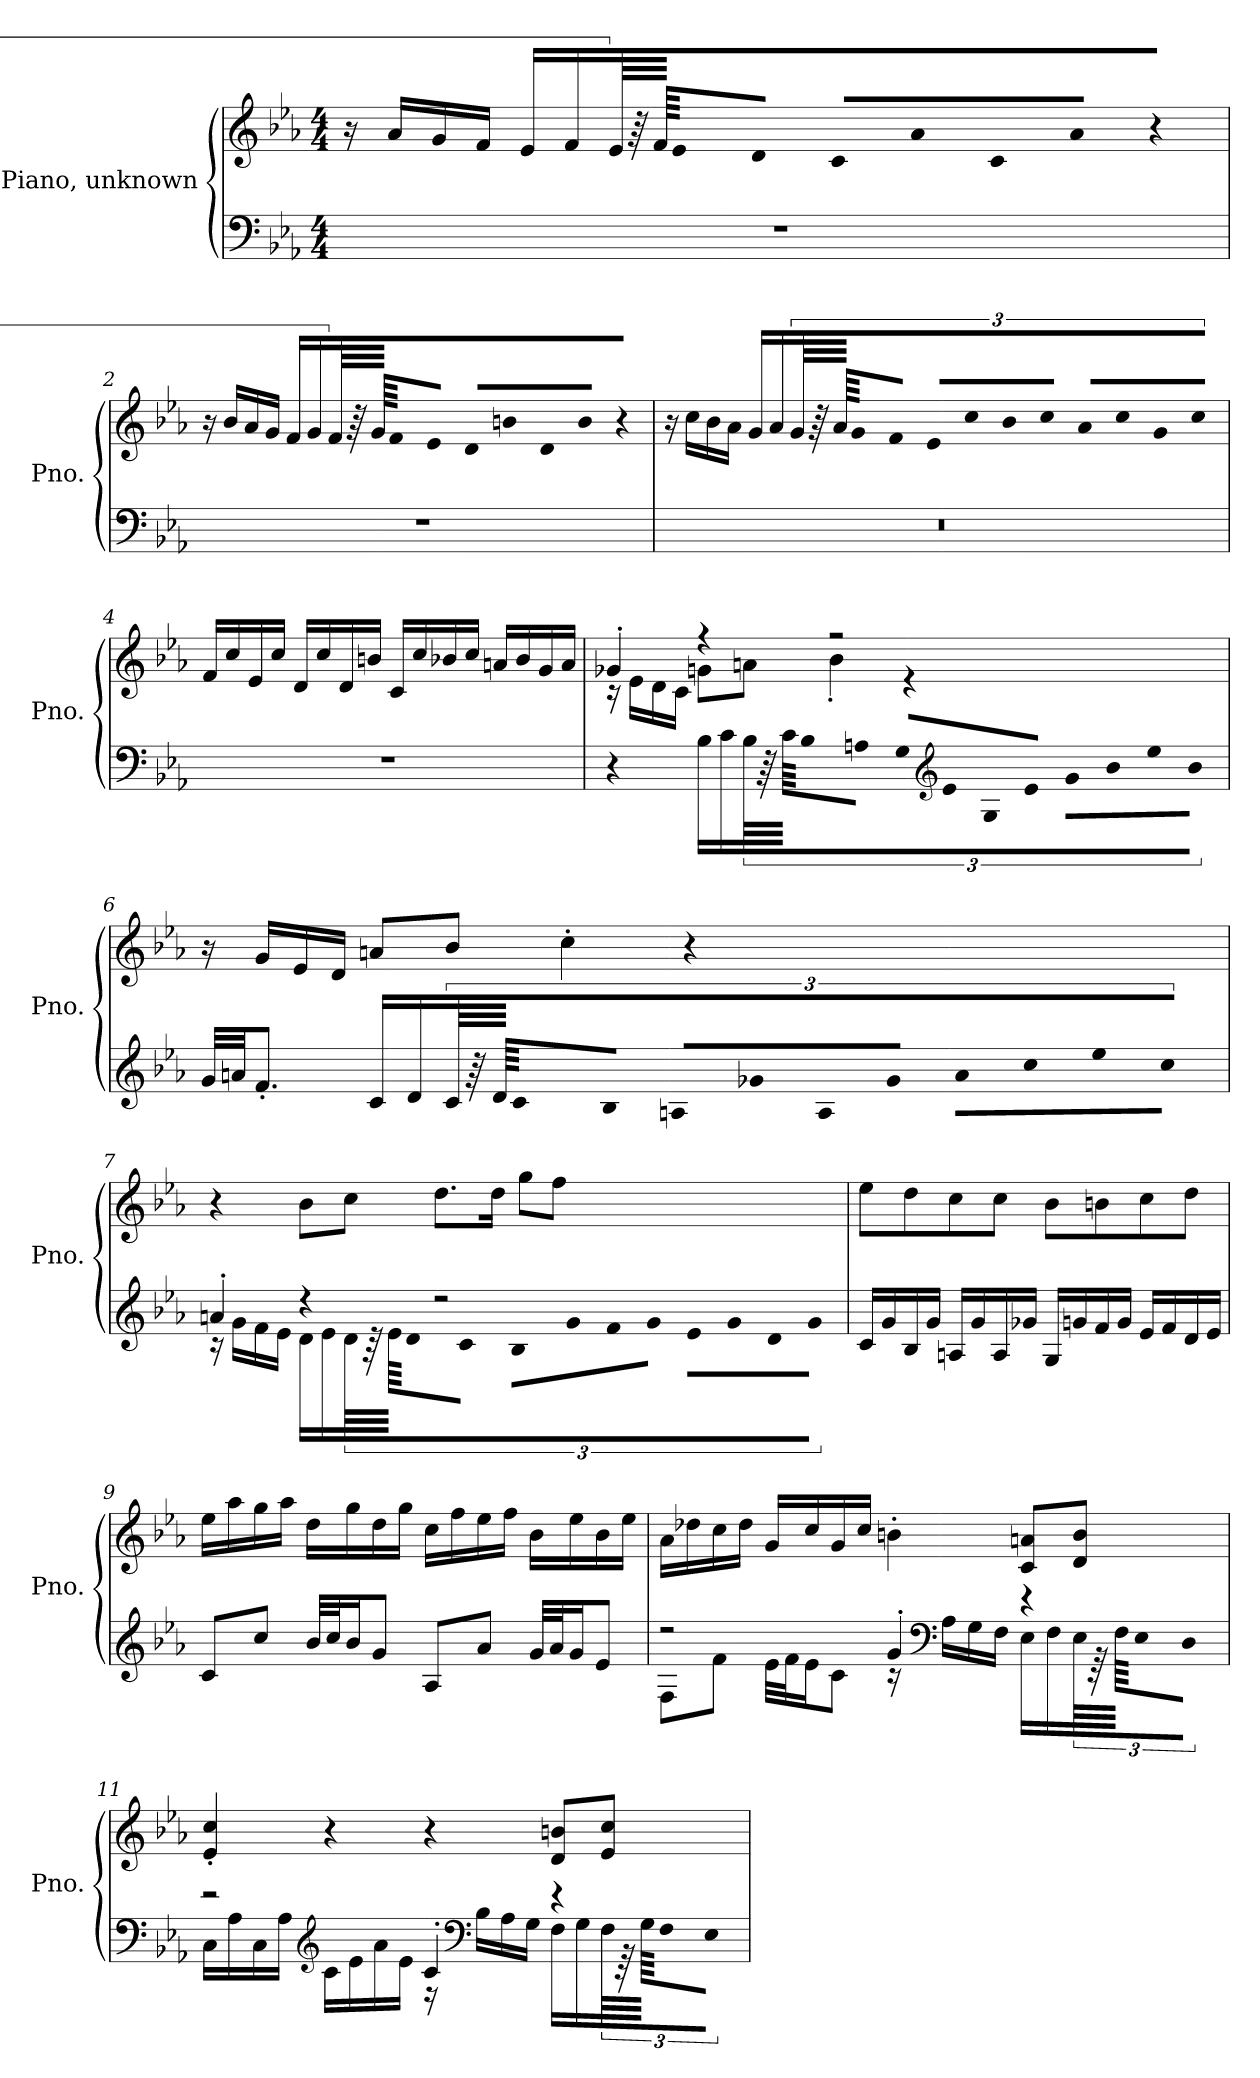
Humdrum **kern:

**kern	**kern
*part1	*part1
*staff2	*staff1
*I"Piano, unknown	*
*I'Pno.	*
*clefF4	*clefG2
*k[b-e-a-]	*k[b-e-a-]
*M4/4	*M4/4
*MM120	*MM120
=1	=1
1r	16r
.	16a-/LL
.	16g/
.	16f/JJ
.	16e-/LL
.	16f/
.	96e-/JJkk
.	96r
.	96f/KLLL
.	32e-/J
.	16d/JJ
.	16c/LL
.	16a-/
.	16c/
.	16a-/JJ
.	4r
=2	=2
1r	16r
.	16b-/LL
.	16a-/
.	16g/JJ
.	16f/LL
.	16g/
.	96f/JJkk
.	96r
.	96g/KLLL
.	32f/J
.	16e-/JJ
.	16d/LL
.	16bn/
.	16d/
.	16b/JJ
.	4r
!!LO:LB:g=z
=3	=3
1r	16r
.	16cc\LL
.	16b-\
.	16a-\JJ
.	16g/LL
.	16a-/
.	96g/JJkk
.	96r
.	96a-/KLLL
.	32g/J
.	16f/JJ
.	16e-/LL
.	16cc/
.	16b-/
.	16cc/JJ
.	16a-/LL
.	16cc/
.	16g/
.	16cc/JJ
=4	=4
1r	16f/LL
.	16cc/
.	16e-/
.	16cc/JJ
.	16d/LL
.	16cc/
.	16d/
.	16bn/JJ
.	16c/LL
.	16cc/
.	16b-X/
.	16cc/JJ
.	16an/LL
.	16b-/
.	16g/
.	16a/JJ
!!LO:LB:g=z
=5	=5
*	*^
4r	4g-X'/	16r
.	.	16e-\LL
.	.	16d\
.	.	16c\JJ
16B-\LL	4r	8gn\L
16c\	.	.
96B-\JJkk	.	8an\J
96r	.	.
96c\KLLL	.	.
32B-\J	.	.
16An\JJ	.	.
16G/LL	2r	4b-'\
*clefG2	*	*
16e-/	.	.
16G/	.	.
16e-/JJ	.	.
16g\LL	.	4r
16b-\	.	.
16ee-\	.	.
16b-\JJ	.	.
*	*v	*v
=6	=6
32g/LLL	16r
32an/JJ	.
8.f'/J	16g/LL
.	16e-/
.	16d/JJ
16c/LL	8an/L
16d/	.
96c/JJkk	8b-/J
96r	.
96d/KLLL	.
32c/J	.
16B-/JJ	.
16An/LL	4cc'\
16g-X/	.
16A/	.
16g-/JJ	.
16a\LL	4r
16cc\	.
16ee-\	.
16cc\JJ	.
!!LO:LB:g=z
=7	=7
*^	*
4an'/	16r	4r
.	16g\LL	.
.	16f\	.
.	16e-\JJ	.
4r	16d\LL	8b-\L
.	16e-\	.
.	96d\JJkk	8cc\J
.	96r	.
.	96e-\KLLL	.
.	32d\J	.
.	16c\JJ	.
2r	16B-\LL	8.dd\L
.	16g\	.
.	16f\	.
.	16g\JJ	16dd\Jk
.	16e-\LL	8gg\L
.	16g\	.
.	16d\	8ff\J
.	16g\JJ	.
*v	*v	*
=8	=8
16c/LL	8ee-\L
16g/	.
16B-/	8dd\
16g/JJ	.
16An/LL	8cc\
16g/	.
16A/	8cc\J
16g-X/JJ	.
16G/LL	8b-\L
16gn/	.
16f/	8bn\
16g/JJ	.
16e-/LL	8cc\
16f/	.
16d/	8dd\J
16e-/JJ	.
!!LO:LB:g=z
=9	=9
8c/L	16ee-\LL
.	16aa-\
8cc/J	16gg\
.	16aa-\JJ
32b-/LLL	16dd\LL
32cc/J	.
16b-/J	16gg\
8g/J	16dd\
.	16gg\JJ
8A-/L	16cc\LL
.	16ff\
8a-/J	16ee-\
.	16ff\JJ
32g/LLL	16b-\LL
32a-/J	.
16g/J	16ee-\
8e-/J	16b-\
.	16ee-\JJ
=10	=10
*^	*
2r	8F\L	16a-\LL
.	.	16dd-X\
.	8f\J	16cc\
.	.	16dd-\JJ
.	32e-\LLL	16g/LL
.	32f\J	.
.	16e-\J	16cc/
.	8c\J	16g/
.	.	16cc/JJ
4g'/	16r	4bn'\
*clefF4	*	*
.	16A-\LL	.
.	16G\	.
.	16F\JJ	.
4r	16E-\LL	8c/ 8an/L
.	16F\	.
.	96E-\JJkk	8d/ 8b/J
.	96r	.
.	96F\KLLL	.
.	32E-\J	.
.	16D\JJ	.
!!LO:LB:g=z
=11	=11	=11
2r	16C\LL	4e-/' 4cc/'
.	16A-\	.
.	16C\	.
.	16A-\JJ	.
*clefG2	*	*
.	16c\LL	4r
.	16e-\	.
.	16a-\	.
.	16e-\JJ	.
4c'/	16r	4r
*clefF4	*	*
.	16B-\LL	.
.	16A-\	.
.	16G\JJ	.
4r	16F\LL	8d/ 8bn/L
.	16G\	.
.	96F\JJkk	8e-/ 8cc/J
.	96r	.
.	96G\KLLL	.
.	32F\J	.
.	16E-\JJ	.
*v	*v	*
=	=
*-	*-
